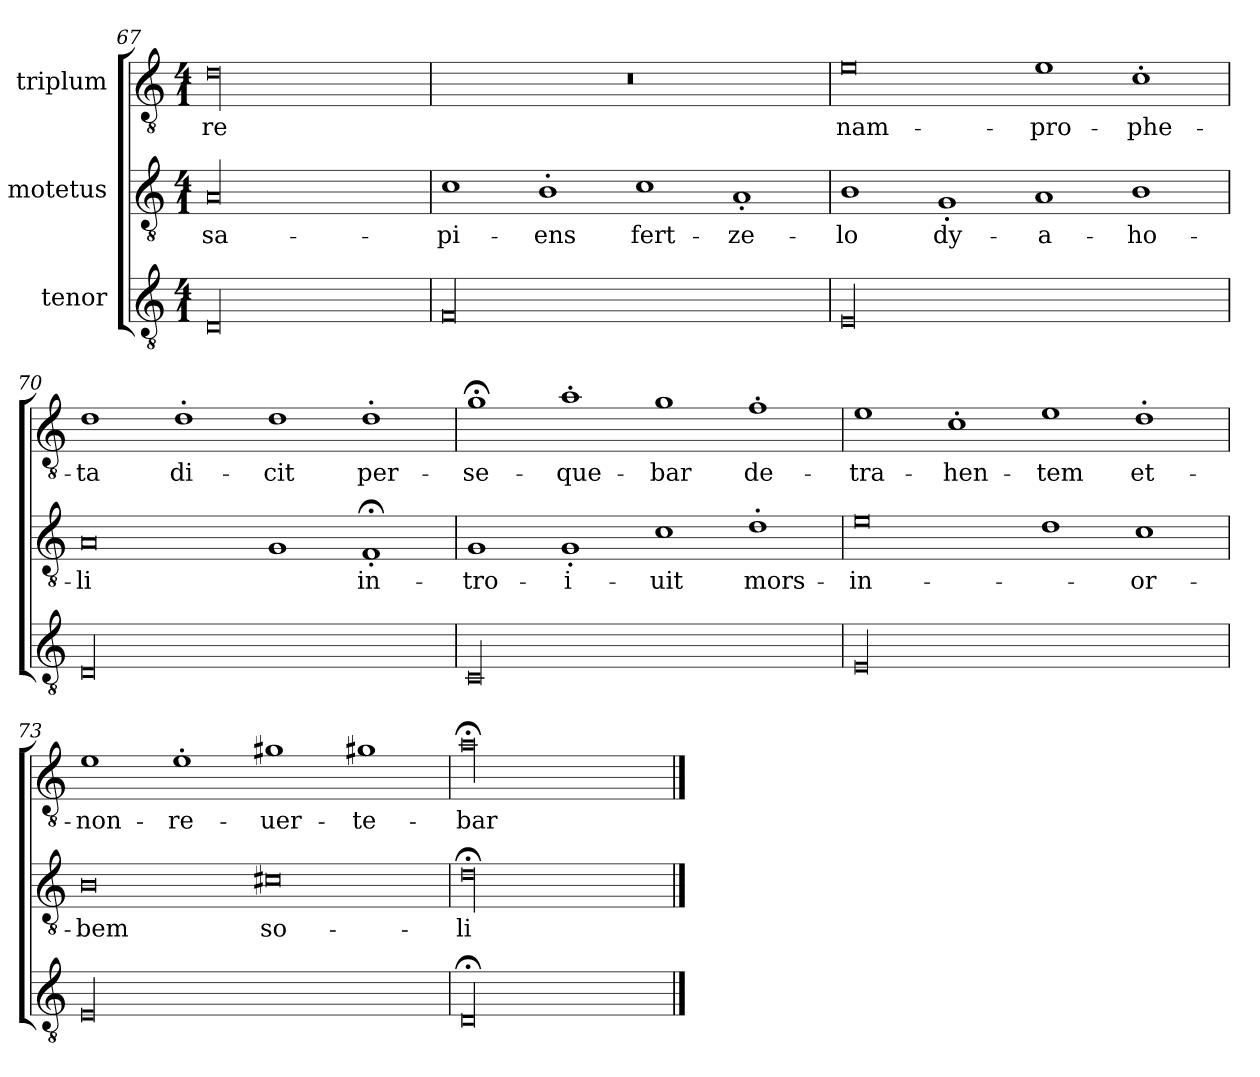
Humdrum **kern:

**kern	**kern	**text	**kern	**text
*part3	*part2	*part2	*part1	*part1
*staff3	*staff2	*staff2	*staff1	*staff1
*I"tenor	*I"motetus	*	*I"triplum	*
*clefGv2	*clefGv2	*	*clefGv2	*
*k[]	*k[]	*	*k[]	*
*C:	*C:	*	*C:	*
*M4/1	*M4/1	*	*M4/1	*
=67	=67	=67	=67	=67
00D/	00A/	sa-	00d\	-re
=68	=68	=68	=68	=68
00F/	1c\	-pi-	00r	.
.	1B'\	-ens	.	.
.	1c\	fert-	.	.
.	1A'/	ze-	.	.
!!LO:PB:g=z
=69	=69	=69	=69	=69
00E/	1B\	-lo	0e\	nam-
.	1G'/	dy-	.	.
.	1A/	-a-	1e\	pro-
.	1B\	-ho-	1c'\	-phe-
=70	=70	=70	=70	=70
00D/	0A/	-li	1d\	-ta
.	.	.	1d'\	di-
.	1G/	.	1d\	-cit
.	1F;<'/	in-	1d'\	per-
=71	=71	=71	=71	=71
00C/	1G/	-tro-	1g;<\	-se-
.	1G'/	-i-	1a'\	-que-
.	1c\	-uit	1g\	-bar
.	1d'\	mors-	1f'\	de-
=72	=72	=72	=72	=72
00E/	0e\	in-	1e\	-tra-
.	.	.	1c'\	-hen-
.	1d\	.	1e\	-tem
.	1c\	or-	1d'\	et-
=73	=73	=73	=73	=73
00E/	0B\	-bem	1e\	non-
.	.	.	1e'\	re-
.	0c#X\	so-	1g#X\	-uer-
.	.	.	1g#X\	-te-
=74	=74	=74	=74	=74
00D;</	00d;<\	-li	00a;<\	-bar
==	==	==	==	==
*-	*-	*-	*-	*-
